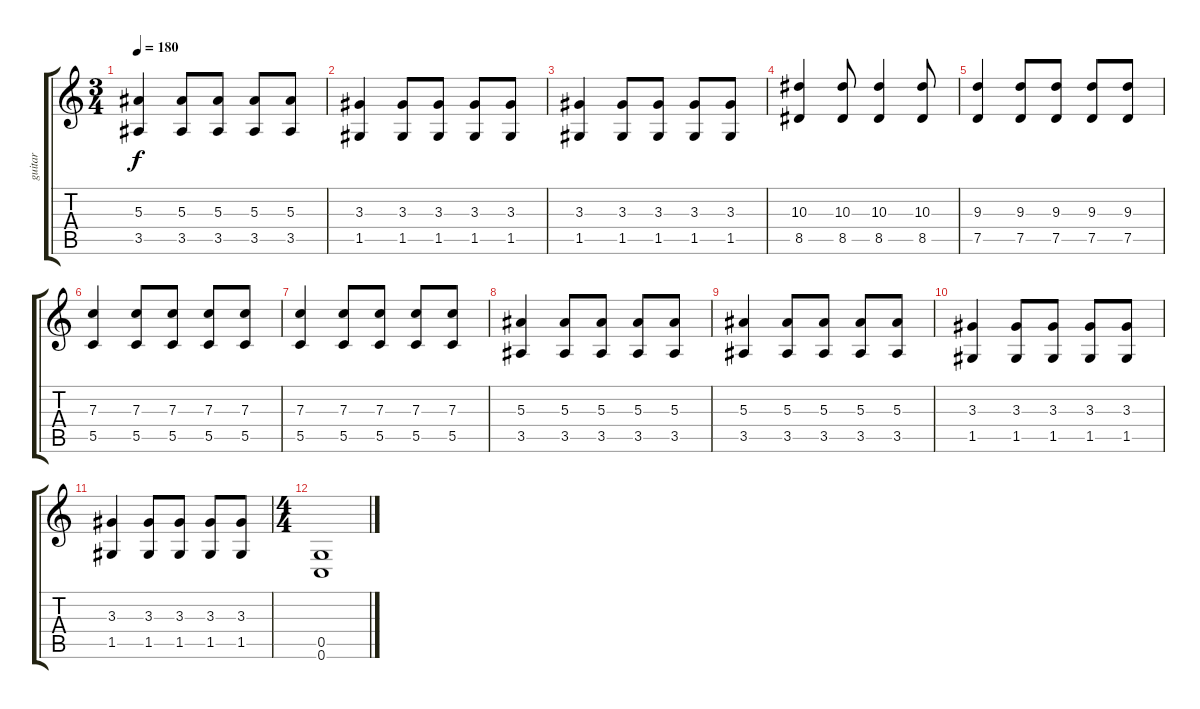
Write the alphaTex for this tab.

\track ("guitar" "guitar") {instrument distortionguitar}
\staff {score tabs}
\tuning (D4 A3 F3 C3 G2 C2) {hide}
\ts (3 4)
\tempo 180
\clef g2
\ks c
(5.3 3.5).4{dy f} (5.3 3.5).8 (5.3 3.5).8 (5.3 3.5).8 (5.3 3.5).8 |
(3.3 1.5).4 (3.3 1.5).8 (3.3 1.5).8 (3.3 1.5).8 (3.3 1.5).8 |
(3.3 1.5).4 (3.3 1.5).8 (3.3 1.5).8 (3.3 1.5).8 (3.3 1.5).8 |
(10.3 8.5).4 (10.3 8.5).8 (10.3 8.5).4 (10.3 8.5).8 |
(9.3 7.5).4 (9.3 7.5).8 (9.3 7.5).8 (9.3 7.5).8 (9.3 7.5).8 |
(7.3 5.5).4 (7.3 5.5).8 (7.3 5.5).8 (7.3 5.5).8 (7.3 5.5).8 |
(7.3 5.5).4 (7.3 5.5).8 (7.3 5.5).8 (7.3 5.5).8 (7.3 5.5).8 |
(5.3 3.5).4 (5.3 3.5).8 (5.3 3.5).8 (5.3 3.5).8 (5.3 3.5).8 |
(5.3 3.5).4 (5.3 3.5).8 (5.3 3.5).8 (5.3 3.5).8 (5.3 3.5).8 |
(3.3 1.5).4 (3.3 1.5).8 (3.3 1.5).8 (3.3 1.5).8 (3.3 1.5).8 |
(3.3 1.5).4 (3.3 1.5).8 (3.3 1.5).8 (3.3 1.5).8 (3.3 1.5).8 |
\ts (4 4)
(0.5 0.6).1
